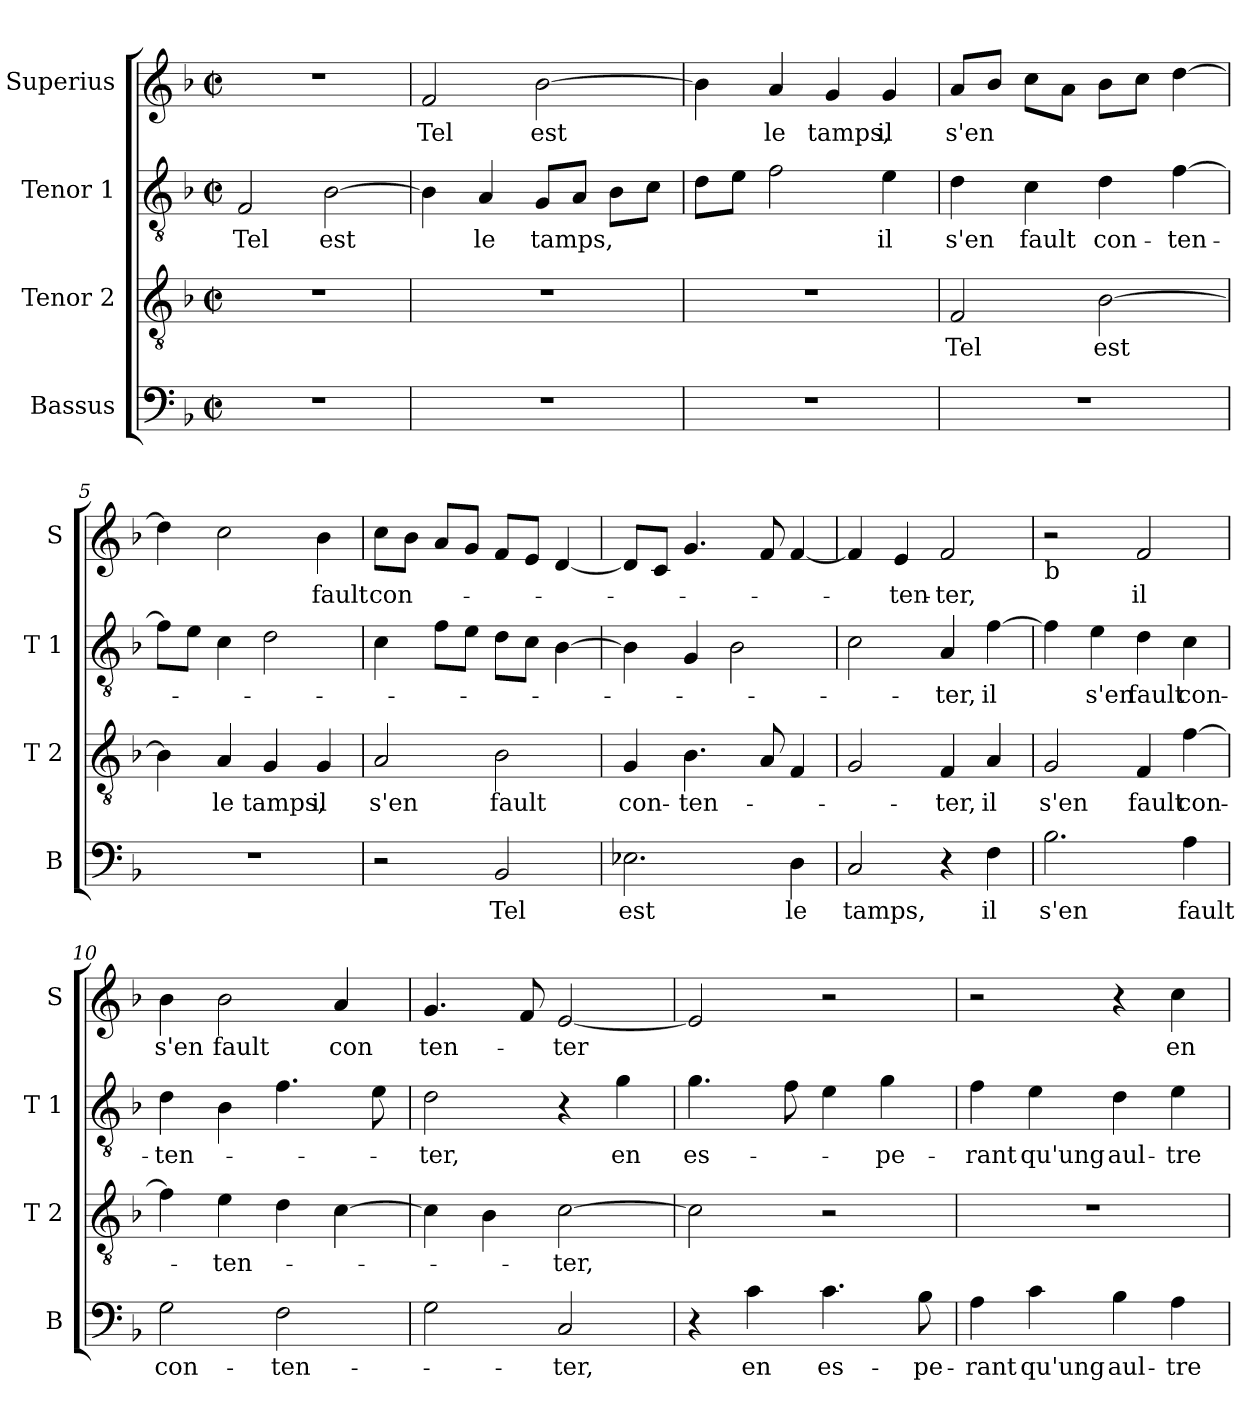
**kern	**text	**kern	**text	**kern	**text	**kern	**text
*part4	*part4	*part3	*part3	*part2	*part2	*part1	*part1
*staff4	*staff4	*staff3	*staff3	*staff2	*staff2	*staff1	*staff1
*I"Bassus	*	*I"Tenor 2	*	*I"Tenor 1	*	*I"Superius	*
*I'B	*	*I'T 2	*	*I'T 1	*	*I'S	*
*clefF4	*	*clefGv2	*	*clefGv2	*	*clefG2	*
*k[b-]	*	*k[b-]	*	*k[b-]	*	*k[b-]	*
*F:	*	*F:	*	*F:	*	*F:	*
*M2/2	*	*M2/2	*	*M2/2	*	*M2/2	*
*met(c|)	*	*met(c|)	*	*met(c|)	*	*met(c|)	*
=1	=1	=1	=1	=1	=1	=1	=1
1r	.	1r	.	2F/	Tel	1r	.
.	.	.	.	[2B-\	est	.	.
=2	=2	=2	=2	=2	=2	=2	=2
1r	.	1r	.	4B-\]	.	2f/	Tel
.	.	.	.	4A/	le	.	.
.	.	.	.	8G/L	tamps,	[2b-\	est
.	.	.	.	8A/J	.	.	.
.	.	.	.	8B-\L	.	.	.
.	.	.	.	8c\J	.	.	.
=3	=3	=3	=3	=3	=3	=3	=3
1r	.	1r	.	8d\L	.	4b-\]	.
.	.	.	.	8e\J	.	.	.
.	.	.	.	2f\	.	4a/	le
.	.	.	.	.	.	4g/	tamps,
.	.	.	.	4e\	il	4g/	il
=4	=4	=4	=4	=4	=4	=4	=4
1r	.	2F/	Tel	4d\	s'en	8a/L	s'en
.	.	.	.	.	.	8b-/J	.
.	.	.	.	4c\	fault	8cc\L	.
.	.	.	.	.	.	8a\J	.
.	.	[2B-\	est	4d\	con-	8b-\L	.
.	.	.	.	.	.	8cc\J	.
.	.	.	.	[4f\	-ten-	[4dd\	.
!!LO:LB:g=z
=5	=5	=5	=5	=5	=5	=5	=5
1r	.	4B-\]	.	8f\L]	.	4dd\]	.
.	.	.	.	8e\J	.	.	.
.	.	4A/	le	4c\	.	2cc\	.
.	.	4G/	tamps,	2d\	.	.	.
.	.	4G/	il	.	.	4b-\	fault
=6	=6	=6	=6	=6	=6	=6	=6
2r	.	2A/	s'en	4c\	.	8cc\L	con-
.	.	.	.	.	.	8b-\J	.
.	.	.	.	8f\L	.	8a/L	.
.	.	.	.	8e\J	.	8g/J	.
2BB-/	Tel	2B-\	fault	8d\L	.	8f/L	.
.	.	.	.	8c\J	.	8e/J	.
.	.	.	.	[4B-\	.	[4d/	.
=7	=7	=7	=7	=7	=7	=7	=7
2.E-X\	est	4G/	con-	4B-\]	.	8d/L]	.
.	.	.	.	.	.	8c/J	.
.	.	4.B-\	-ten-	4G/	.	4.g/	.
.	.	.	.	2B-\	.	.	.
.	.	8A/	.	.	.	8f/	.
4D\	le	4F/	.	.	.	[4f/	.
=8	=8	=8	=8	=8	=8	=8	=8
2C/	tamps,	2G/	.	2c\	.	4f/]	.
.	.	.	.	.	.	4e/	-ten-
4r	.	4F/	-ter,	4A/	-ter,	2f/	-ter,
4F\	il	4A/	il	[4f\	il	.	.
=9	=9	=9	=9	=9	=9	=9	=9
!	!	!	!	!	!	!LO:TX:b:t=b	!
2.B-\	s'en	2G/	s'en	4f\]	.	2r	.
.	.	.	.	4e\	s'en	.	.
.	.	4F/	fault	4d\	fault	2f/	il
4A\	fault	[4f\	con-	4c\	con-	.	.
!!LO:LB:g=z
=10	=10	=10	=10	=10	=10	=10	=10
2G\	con-	4f\]	.	4d\	-ten-	4b-\	s'en
.	.	4e\	-ten-	4B-\	.	2b-\	fault
2F\	-ten-	4d\	.	4.f\	.	.	.
.	.	[4c\	.	.	.	4a/	con
.	.	.	.	8e\	.	.	.
=11	=11	=11	=11	=11	=11	=11	=11
2G\	.	4c\]	.	2d\	-ter,	4.g/	ten-
.	.	4B-\	.	.	.	.	.
.	.	.	.	.	.	8f/	.
2C/	-ter,	[2c\	-ter,	4r	.	[2e/	-ter
.	.	.	.	4g\	en	.	.
=12	=12	=12	=12	=12	=12	=12	=12
4r	.	2c\]	.	4.g\	es-	2e/]	.
4c\	en	.	.	.	.	.	.
.	.	.	.	8f\	.	.	.
4.c\	es-	2r	.	4e\	.	2r	.
.	.	.	.	4g\	-pe-	.	.
8B-\	-pe-	.	.	.	.	.	.
=13	=13	=13	=13	=13	=13	=13	=13
4A\	-rant	1r	.	4f\	-rant	2r	.
4c\	qu'ung	.	.	4e\	qu'ung	.	.
4B-\	aul-	.	.	4d\	aul-	4r	.
4A\	-tre	.	.	4e\	-tre	4cc\	en
=	=	=	=	=	=	=	=
*-	*-	*-	*-	*-	*-	*-	*-
